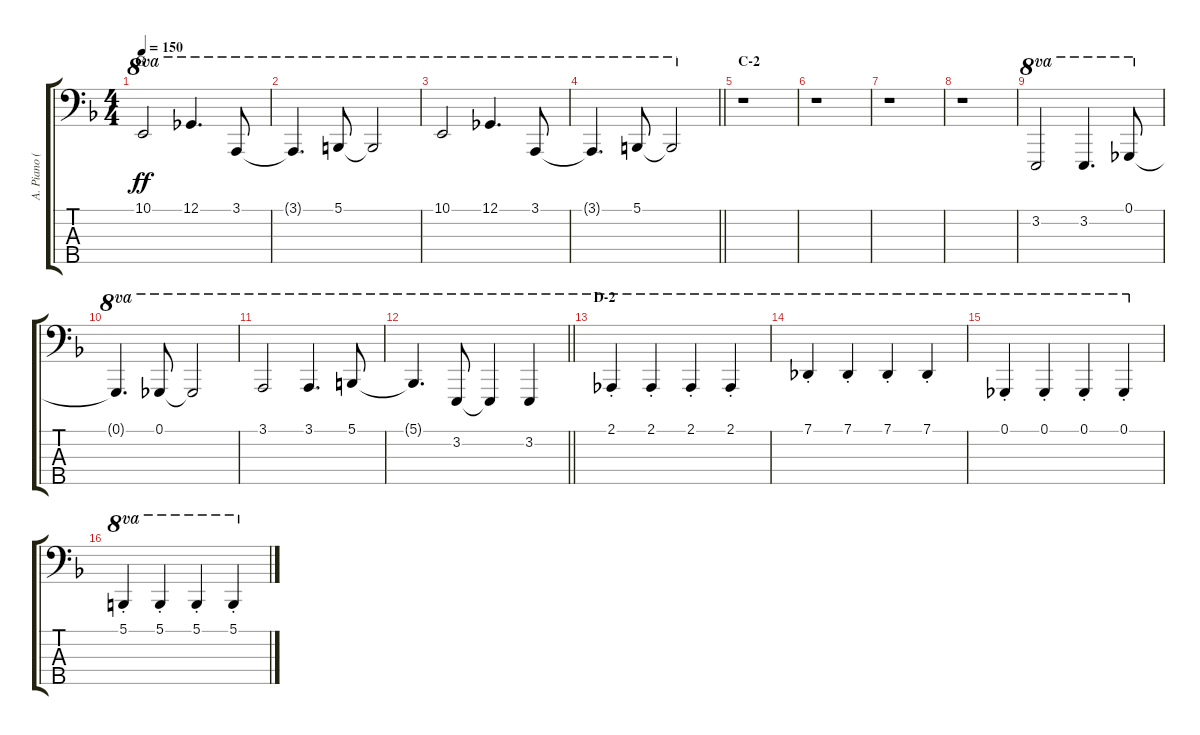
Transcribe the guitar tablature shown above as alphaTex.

\track ("A. Piano (Left Hand)" "A. Piano (") {instrument acousticgrandpiano}
\staff {score tabs}
\tuning (Gb2 Db2 Ab1 Eb1 Bb0) {hide}
\ts (4 4)
\section ("" "G")
\tempo 150
\clef f4
\ks f
10.1.2{ot 8va dy ff} 12.1.4{d ot 8va} 3.1.8{ot 8va} |
3.1{t}.4{d ot 8va} 5.1.8{ot 8va} 5.1{t}.2{ot 8va} |
10.1.2{ot 8va} 12.1.4{d ot 8va} 3.1.8{ot 8va} |
\barLineRight lightlight
3.1{t}.4{d ot 8va} 5.1.8{ot 8va} 5.1{t}.2{ot 8va} |
\section ("" "C-2")
r.1 |
r.1 |
r.1 |
r.1 |
3.2.2{ot 8va} 3.2.4{d ot 8va} 0.1.8{ot 8va} |
0.1{t}.4{d ot 8va} 0.1.8{ot 8va} 0.1{t}.2{ot 8va} |
3.1.2{ot 8va} 3.1.4{d ot 8va} 5.1.8{ot 8va} |
\barLineRight lightlight
5.1{t}.4{d ot 8va} 3.2.8{ot 8va} 3.2{t}.4{ot 8va} 3.2.4{ot 8va} |
\section ("" "D-2")
2.1{st}.4{ot 8va} 2.1{st}.4{ot 8va} 2.1{st}.4{ot 8va} 2.1{st}.4{ot 8va} |
7.1{st}.4{ot 8va} 7.1{st}.4{ot 8va} 7.1{st}.4{ot 8va} 7.1{st}.4{ot 8va} |
0.1{st}.4{ot 8va} 0.1{st}.4{ot 8va} 0.1{st}.4{ot 8va} 0.1{st}.4{ot 8va} |
5.1{st}.4{ot 8va} 5.1{st}.4{ot 8va} 5.1{st}.4{ot 8va} 5.1{st}.4{ot 8va}
